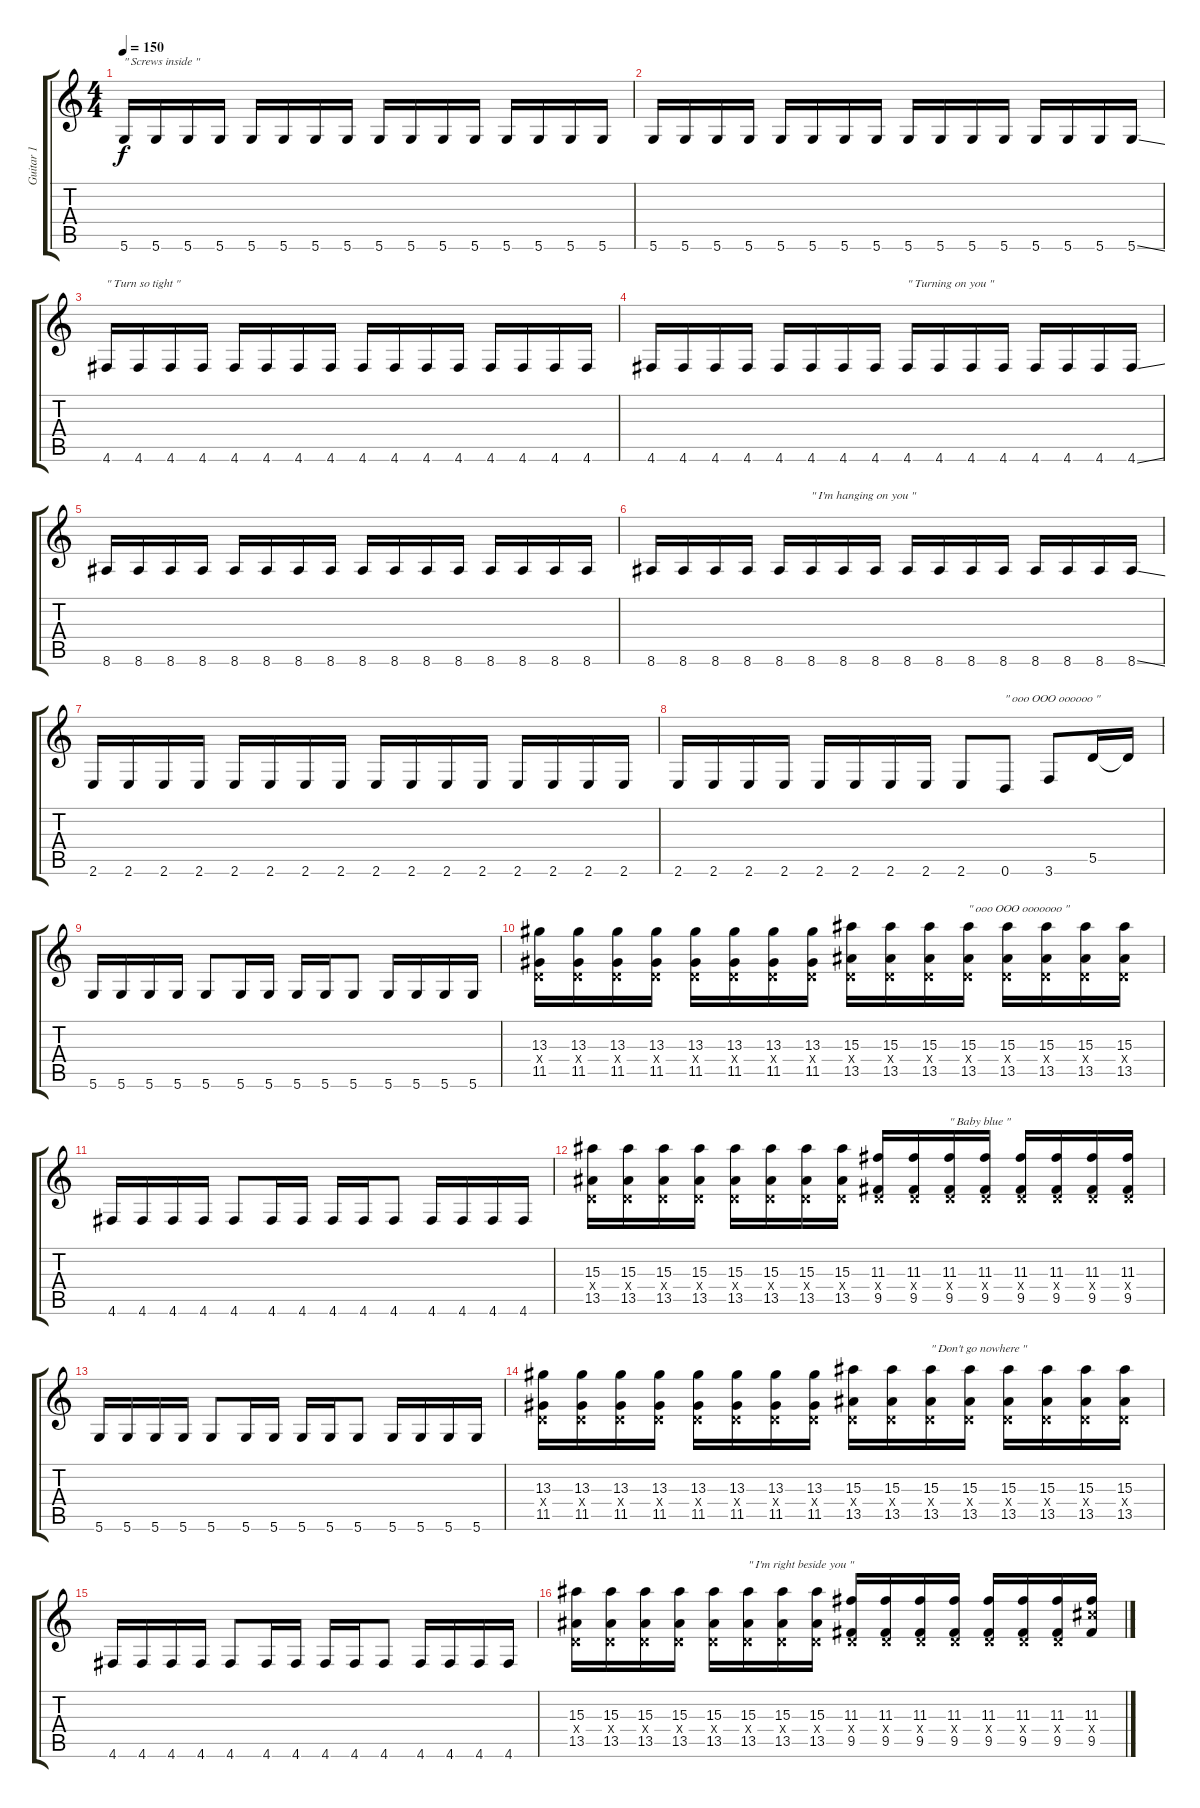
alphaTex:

\track ("Guitar 1" "Guitar 1") {instrument overdrivenguitar}
\staff {score tabs}
\tuning (E4 B3 G3 D3 A2 D2) {hide}
\ts (4 4)
\tempo 150
\clef g2
\ks c
5.6.16{txt "\" Screws inside \"" dy f} 5.6.16 5.6.16 5.6.16 5.6.16 5.6.16 5.6.16 5.6.16 5.6.16 5.6.16 5.6.16 5.6.16 5.6.16 5.6.16 5.6.16 5.6.16 |
5.6.16 5.6.16 5.6.16 5.6.16 5.6.16 5.6.16 5.6.16 5.6.16 5.6.16 5.6.16 5.6.16 5.6.16 5.6.16 5.6.16 5.6.16 5.6{ss}.16 |
4.6.16{txt "\" Turn so tight \""} 4.6.16 4.6.16 4.6.16 4.6.16 4.6.16 4.6.16 4.6.16 4.6.16 4.6.16 4.6.16 4.6.16 4.6.16 4.6.16 4.6.16 4.6.16 |
4.6.16 4.6.16 4.6.16 4.6.16 4.6.16 4.6.16 4.6.16 4.6.16 4.6.16{txt "\" Turning on you \""} 4.6.16 4.6.16 4.6.16 4.6.16 4.6.16 4.6.16 4.6{ss}.16 |
8.6.16 8.6.16 8.6.16 8.6.16 8.6.16 8.6.16 8.6.16 8.6.16 8.6.16 8.6.16 8.6.16 8.6.16 8.6.16 8.6.16 8.6.16 8.6.16 |
8.6.16 8.6.16 8.6.16 8.6.16 8.6.16 8.6.16{txt "\" I'm hanging on you \""} 8.6.16 8.6.16 8.6.16 8.6.16 8.6.16 8.6.16 8.6.16 8.6.16 8.6.16 8.6{ss}.16 |
2.6.16 2.6.16 2.6.16 2.6.16 2.6.16 2.6.16 2.6.16 2.6.16 2.6.16 2.6.16 2.6.16 2.6.16 2.6.16 2.6.16 2.6.16 2.6.16 |
2.6.16 2.6.16 2.6.16 2.6.16 2.6.16 2.6.16 2.6.16 2.6.16 2.6.8 0.6.8{txt "\" ooo OOO oooooo \""} 3.6.8 5.5.16 5.5{t}.16 |
5.6.16 5.6.16 5.6.16 5.6.16 5.6.8 5.6.16 5.6.16 5.6.16 5.6.16 5.6.8 5.6.16 5.6.16 5.6.16 5.6.16 |
(13.3 0.4{x} 11.5).16 (13.3 0.4{x} 11.5).16 (13.3 0.4{x} 11.5).16 (13.3 0.4{x} 11.5).16 (13.3 0.4{x} 11.5).16 (13.3 0.4{x} 11.5).16 (13.3 0.4{x} 11.5).16 (13.3 0.4{x} 11.5).16 (15.3 0.4{x} 13.5).16 (15.3 0.4{x} 13.5).16 (15.3 0.4{x} 13.5).16 (15.3 0.4{x} 13.5).16{txt "\" ooo OOO ooooooo \""} (15.3 0.4{x} 13.5).16 (15.3 0.4{x} 13.5).16 (15.3 0.4{x} 13.5).16 (15.3 0.4{x} 13.5).16 |
4.6.16 4.6.16 4.6.16 4.6.16 4.6.8 4.6.16 4.6.16 4.6.16 4.6.16 4.6.8 4.6.16 4.6.16 4.6.16 4.6.16 |
(15.3 0.4{x} 13.5).16 (15.3 0.4{x} 13.5).16 (15.3 0.4{x} 13.5).16 (15.3 0.4{x} 13.5).16 (15.3 0.4{x} 13.5).16 (15.3 0.4{x} 13.5).16 (15.3 0.4{x} 13.5).16 (15.3 0.4{x} 13.5).16 (11.3 0.4{x} 9.5).16 (11.3 0.4{x} 9.5).16 (11.3 0.4{x} 9.5).16{txt "\" Baby blue \""} (11.3 0.4{x} 9.5).16 (11.3 0.4{x} 9.5).16 (11.3 0.4{x} 9.5).16 (11.3 0.4{x} 9.5).16 (11.3 0.4{x} 9.5).16 |
5.6.16 5.6.16 5.6.16 5.6.16 5.6.8 5.6.16 5.6.16 5.6.16 5.6.16 5.6.8 5.6.16 5.6.16 5.6.16 5.6.16 |
(13.3 0.4{x} 11.5).16 (13.3 0.4{x} 11.5).16 (13.3 0.4{x} 11.5).16 (13.3 0.4{x} 11.5).16 (13.3 0.4{x} 11.5).16 (13.3 0.4{x} 11.5).16 (13.3 0.4{x} 11.5).16 (13.3 0.4{x} 11.5).16 (15.3 0.4{x} 13.5).16 (15.3 0.4{x} 13.5).16 (15.3 0.4{x} 13.5).16{txt "\" Don't go nowhere \""} (15.3 0.4{x} 13.5).16 (15.3 0.4{x} 13.5).16 (15.3 0.4{x} 13.5).16 (15.3 0.4{x} 13.5).16 (15.3 0.4{x} 13.5).16 |
4.6.16 4.6.16 4.6.16 4.6.16 4.6.8 4.6.16 4.6.16 4.6.16 4.6.16 4.6.8 4.6.16 4.6.16 4.6.16 4.6.16 |
(15.3 0.4{x} 13.5).16 (15.3 0.4{x} 13.5).16 (15.3 0.4{x} 13.5).16 (15.3 0.4{x} 13.5).16 (15.3 0.4{x} 13.5).16 (15.3 0.4{x} 13.5).16{txt "\" I'm right beside you \""} (15.3 0.4{x} 13.5).16 (15.3 0.4{x} 13.5).16 (11.3 0.4{x} 9.5).16 (11.3 0.4{x} 9.5).16 (11.3 0.4{x} 9.5).16 (11.3 0.4{x} 9.5).16 (11.3 0.4{x} 9.5).16 (11.3 0.4{x} 9.5).16 (11.3 0.4{x} 9.5).16 (11.3 11.4{x} 9.5).16
